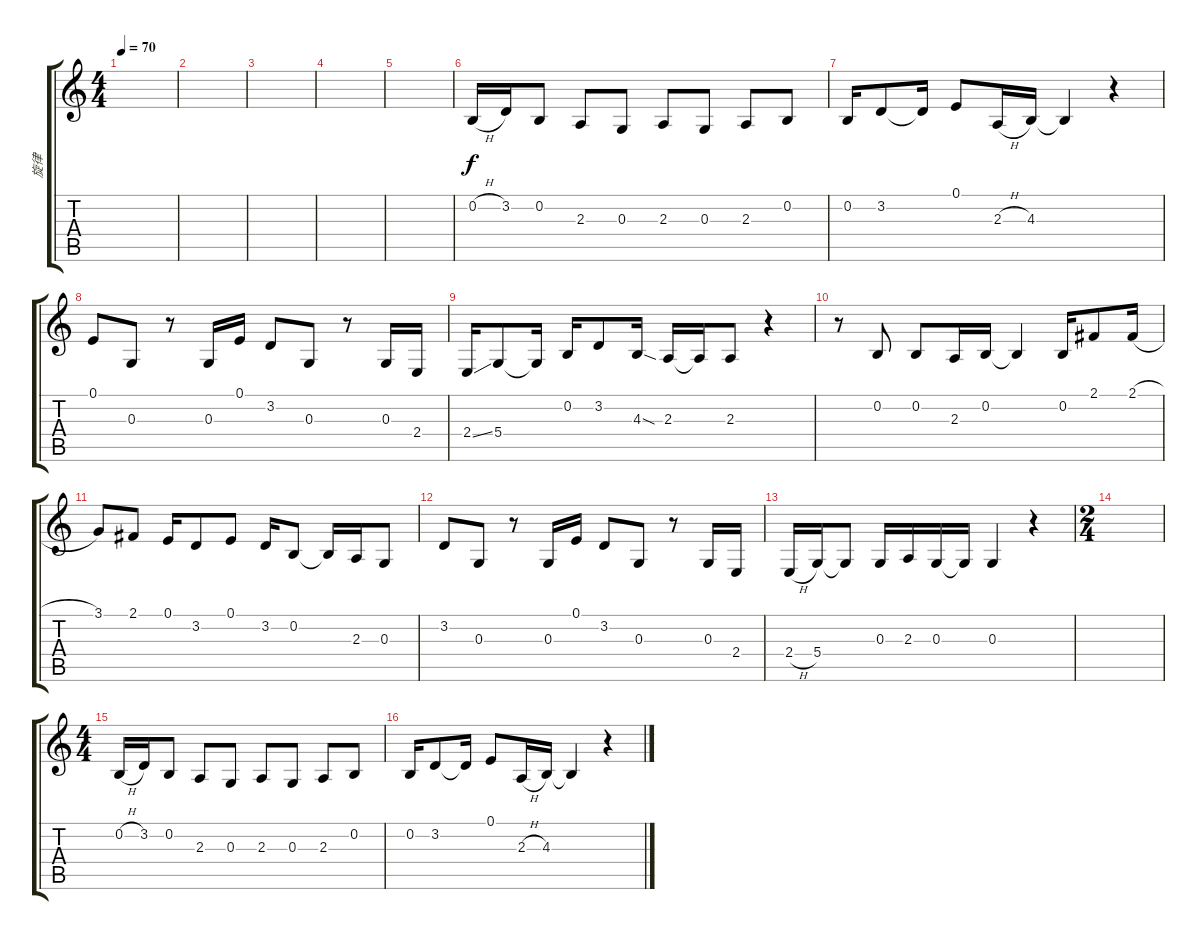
\track ("旋律" "旋律") {instrument accordion}
\staff {score tabs}
\tuning (E4 B3 G3 D3 A2 E2) {hide}
\ts (4 4)
\tempo 70
\clef g2
\ks c
|
|
|
|
|
0.2{h}.16 3.2.16 0.2.8 2.3.8 0.3.8 2.3.8 0.3.8 2.3.8 0.2.8 |
0.2.16 3.2.8 3.2{t}.16 0.1.8 2.3{h}.16 4.3.16 4.3{t}.4 r.4 |
0.1.8 0.3.8 r.8 0.3.16 0.1.16 3.2.8 0.3.8 r.8 0.3.16 2.4.16 |
2.4{ss}.16 5.4.8 5.4{t}.16 0.2.16 3.2.8 4.3{sod}.16 2.3.16 2.3{t}.16 2.3.8 r.4 |
r.8 0.2.8 0.2.8 2.3.16 0.2.16 0.2{t}.4 0.2.16 2.1.8 2.1{h}.16 |
3.1.8 2.1.8 0.1.16 3.2.8 0.1.8 3.2.16 0.2.8 0.2{t}.16 2.3.16 0.3.8 |
3.2.8 0.3.8 r.8 0.3.16 0.1.16 3.2.8 0.3.8 r.8 0.3.16 2.4.16 |
2.4{h}.16 5.4.16 5.4{t}.8 0.3.16 2.3.16 0.3.16 0.3{t}.16 0.3.4 r.4 |
\ts (2 4)
|
\ts (4 4)
0.2{h}.16 3.2.16 0.2.8 2.3.8 0.3.8 2.3.8 0.3.8 2.3.8 0.2.8 |
0.2.16 3.2.8 3.2{t}.16 0.1.8 2.3{h}.16 4.3.16 4.3{t}.4 r.4
